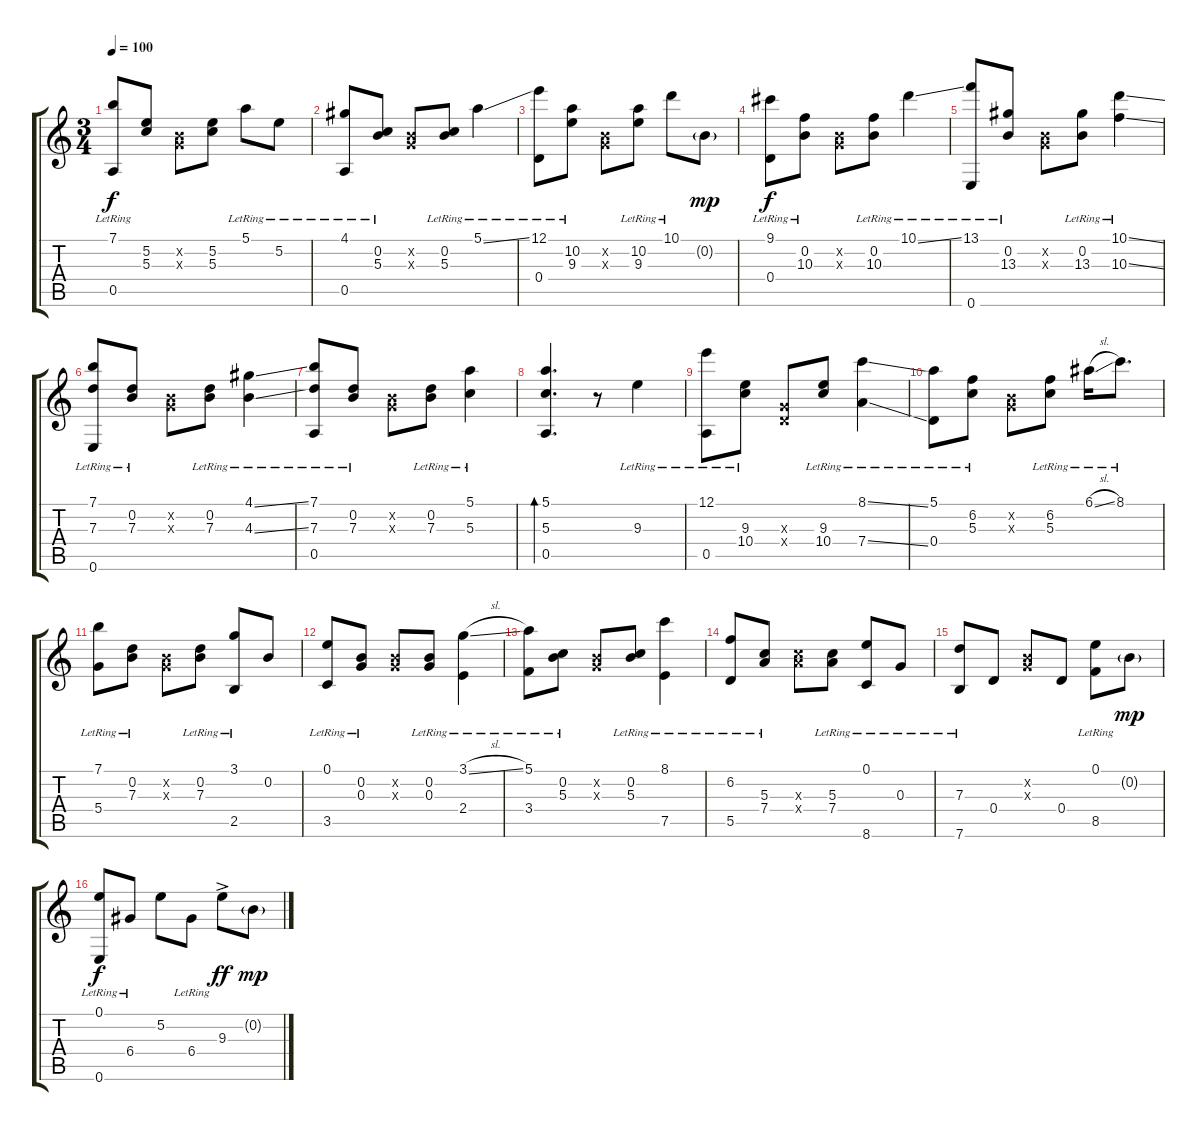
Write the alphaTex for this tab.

\track "" {instrument acousticguitarsteel}
\staff {score tabs}
\tuning (E4 B3 G3 D3 A2 E2) {hide}
\ts (3 4)
\tempo 100
\clef g2
\ks c
(7.1{lr} 0.5{lr}).8{dy f instrument acousticguitarsteel} (5.2 5.3).8 (0.2{x} 0.3{x}).8 (5.2 5.3).8 5.1{lr}.8 5.2{lr}.8 |
(4.1{lr} 0.5{lr}).8 (0.2{lr} 5.3{lr}).8 (0.2{x} 0.3{x}).8 (0.2{lr} 5.3{lr}).8 5.1{ss lr}.4 |
(12.1{lr} 0.4{lr}).8 (10.2{lr} 9.3{lr}).8 (0.2{x} 0.3{x}).8 (10.2{lr} 9.3{lr}).8 10.1{lr}.8 0.2{g}.8{dy mp} |
(9.1{lr} 0.4{lr}).8{dy f} (0.2{lr} 10.3{lr}).8 (0.2{x} 0.3{x}).8 (0.2{lr} 10.3{lr}).8 10.1{ss lr}.4 |
(13.1{lr} 0.6{lr}).8 (0.2{lr} 13.3{lr}).8 (0.2{x} 0.3{x}).8 (0.2{lr} 13.3{lr}).8 (10.1{ss lr} 10.3{ss lr}).4 |
(7.1{lr} 7.3{lr} 0.6{lr}).8 (0.2{lr} 7.3{lr}).8 (0.2{x} 0.3{x}).8 (0.2{lr} 7.3{lr}).8 (4.1{ss lr} 4.3{ss lr}).4 |
(7.1{lr} 7.3{lr} 0.5{lr}).8 (0.2{lr} 7.3{lr}).8 (0.2{x} 0.3{x}).8 (0.2{lr} 7.3{lr}).8 (5.1{lr} 5.3{lr}).4 |
(5.1 5.3 0.5).4{d bd 60} r.8 9.3{lr}.4 |
(12.1{lr} 0.5{lr}).8 (9.3{lr} 10.4{lr}).8 (0.3{x} 0.4{x}).8 (9.3{lr} 10.4{lr}).8 (8.1{ss lr} 7.4{ss lr}).4 |
(5.1{lr} 0.4{lr}).8 (6.2{lr} 5.3{lr}).8 (0.2{x} 0.3{x}).8 (6.2{lr} 5.3{lr}).8 6.1{sl lr}.16 8.1{lr}.8{d} |
(7.1{lr} 5.4{lr}).8 (0.2{lr} 7.3{lr}).8 (0.2{x} 0.3{x}).8 (0.2{lr} 7.3{lr}).8 (3.1{lr} 2.5{lr}).8 0.2.8 |
(0.1{lr} 3.5{lr}).8 (0.2{lr} 0.3{lr}).8 (0.2{x} 0.3{x}).8 (0.2{lr} 0.3{lr}).8 (3.1{sl lr} 2.4{lr}).4 |
(5.1{lr} 3.4{lr}).8 (0.2{lr} 5.3{lr}).8 (0.2{x} 0.3{x}).8 (0.2{lr} 5.3{lr}).8 (8.1{lr} 7.5{lr}).4 |
(6.2{lr} 5.5).8 (5.3{lr} 7.4{lr}).8 (5.3{x} 7.4{x}).8 (5.3{lr} 7.4{lr}).8 (0.1{lr} 8.6{lr}).8 0.3{lr}.8 |
(7.3 7.6{lr}).8 0.4.8 (0.2{x} 0.3{x}).8 0.4.8 (0.1{lr} 8.5{lr}).8 0.2{g}.8{dy mp} |
(0.1{lr} 0.6{lr}).8{dy f} 6.4{lr}.8 5.2.8 6.4{lr}.8 9.3{ac}.8{dy ff} 0.2{g}.8{dy mp}
